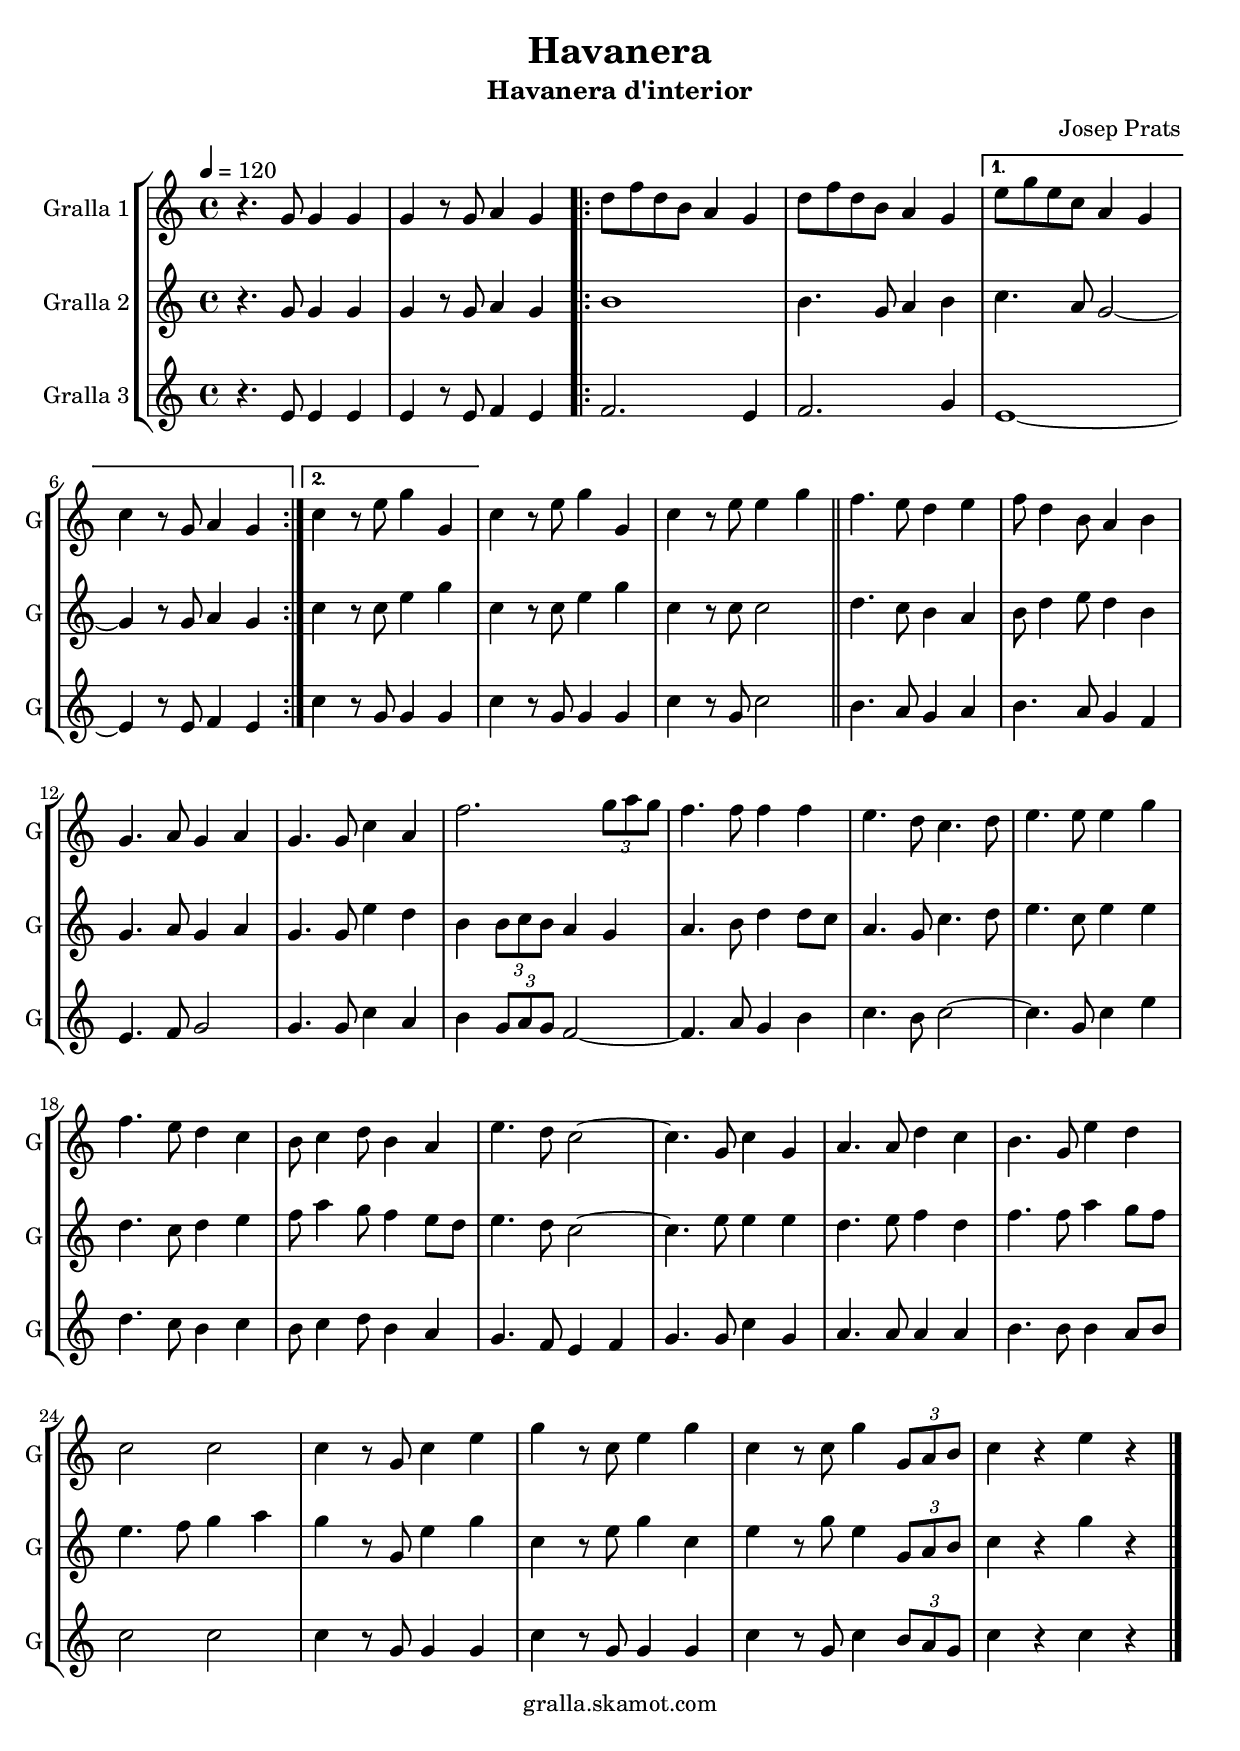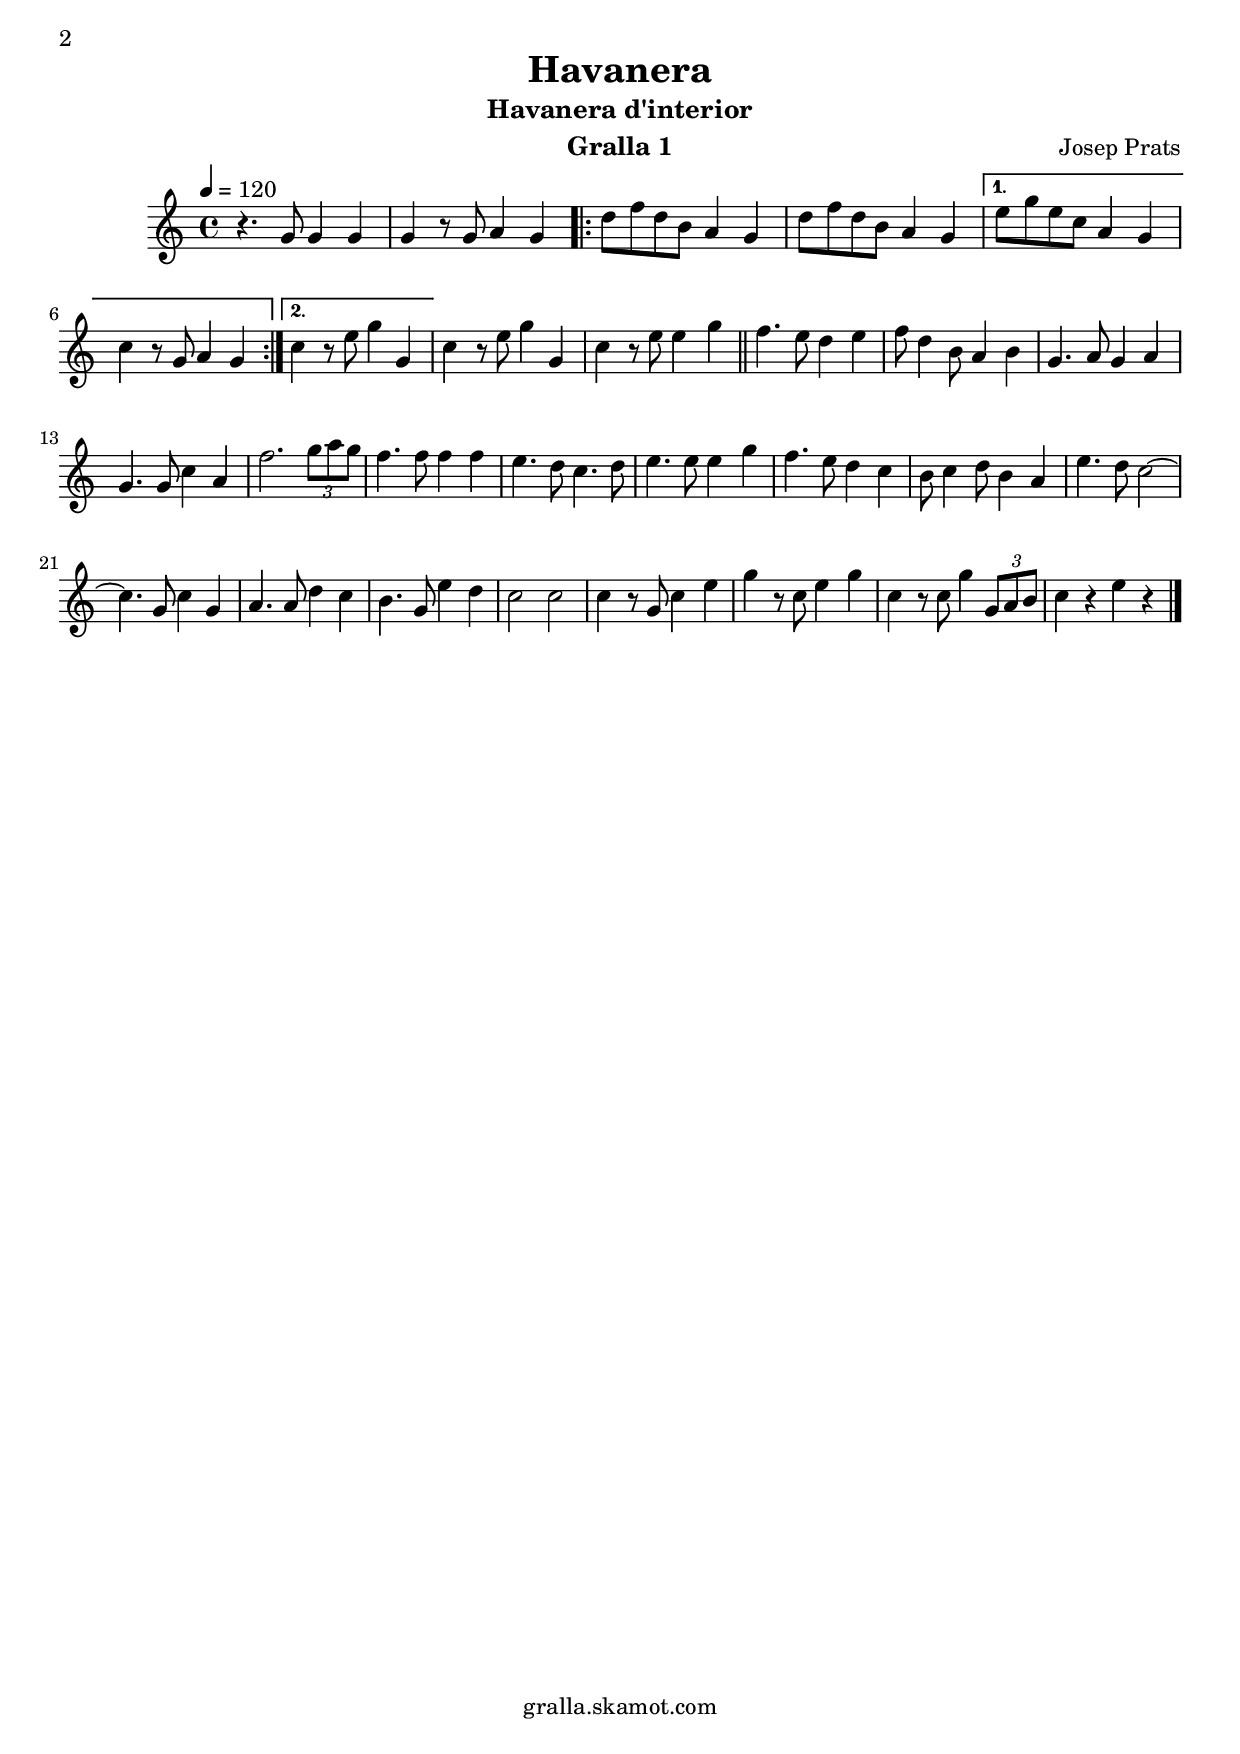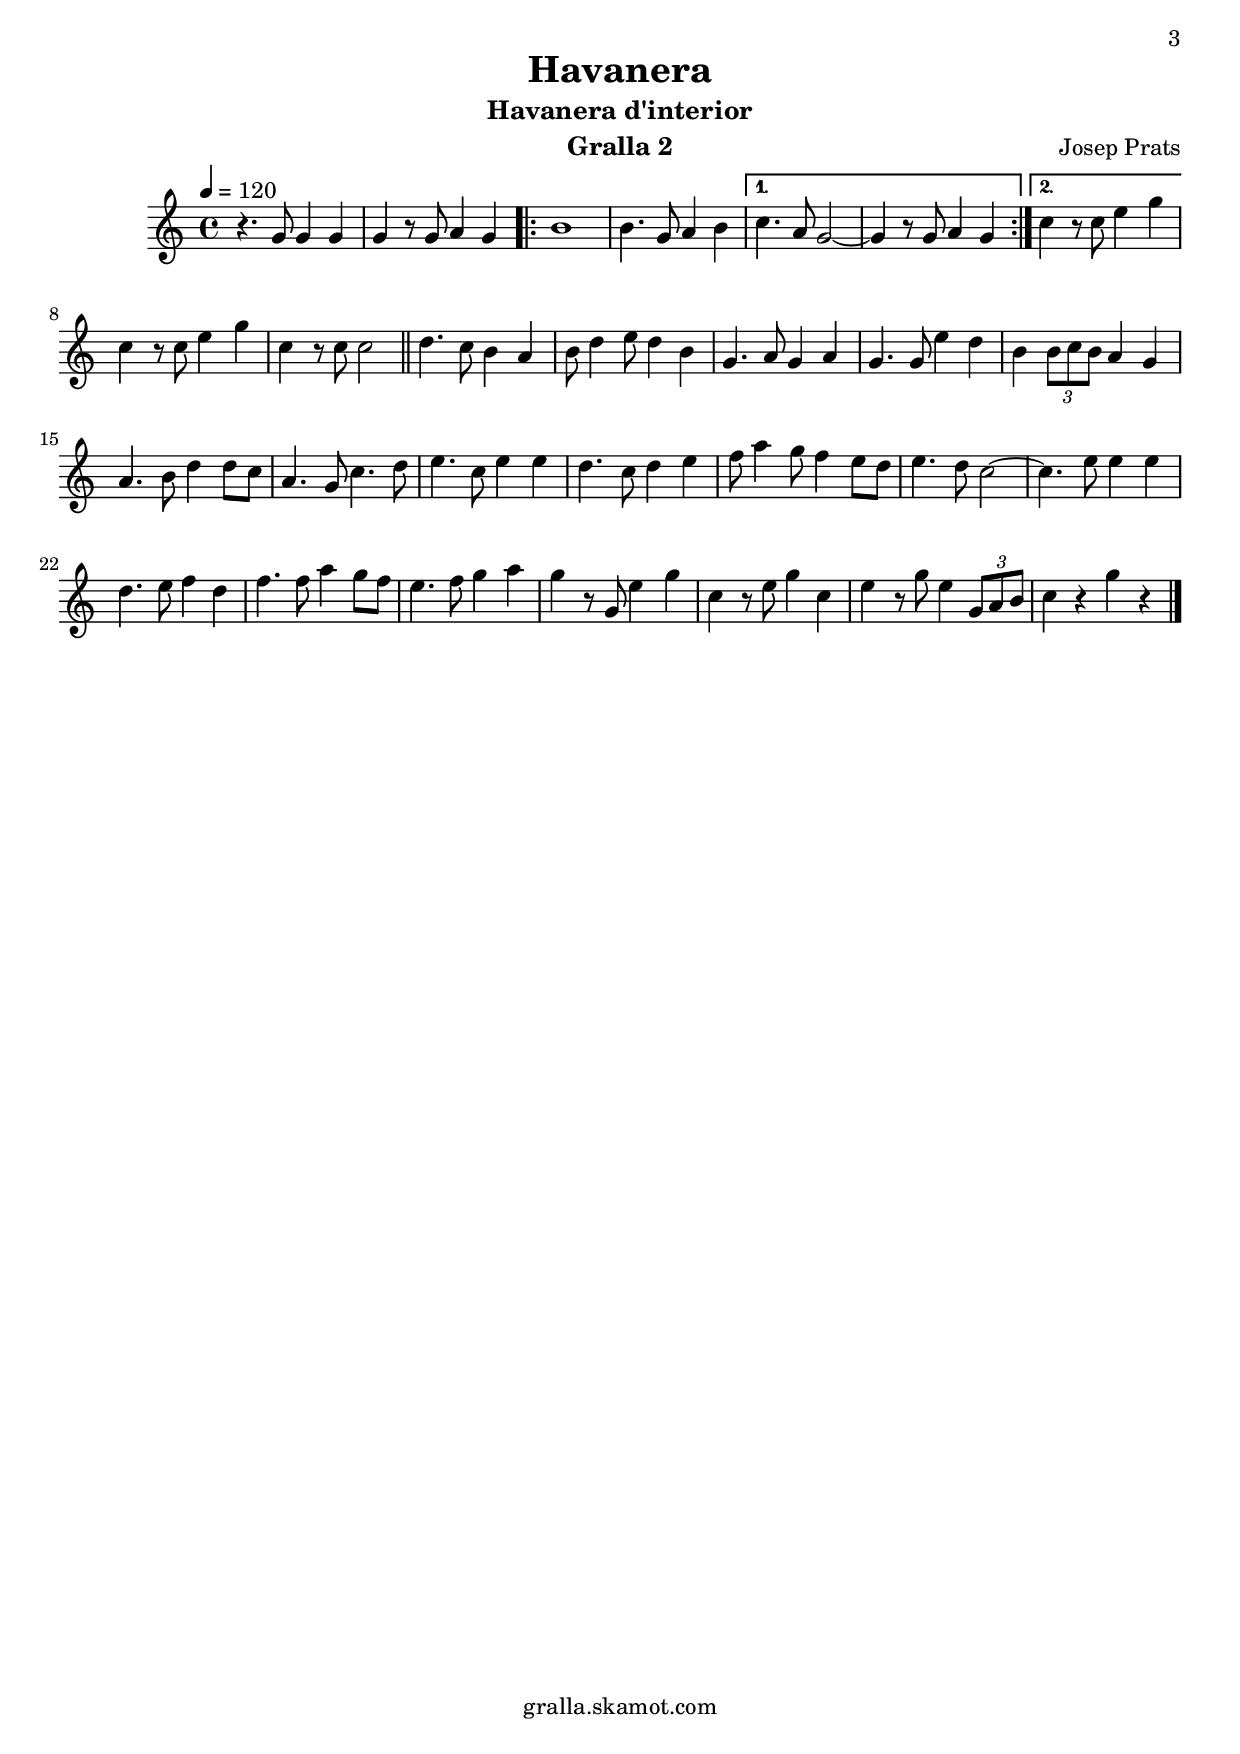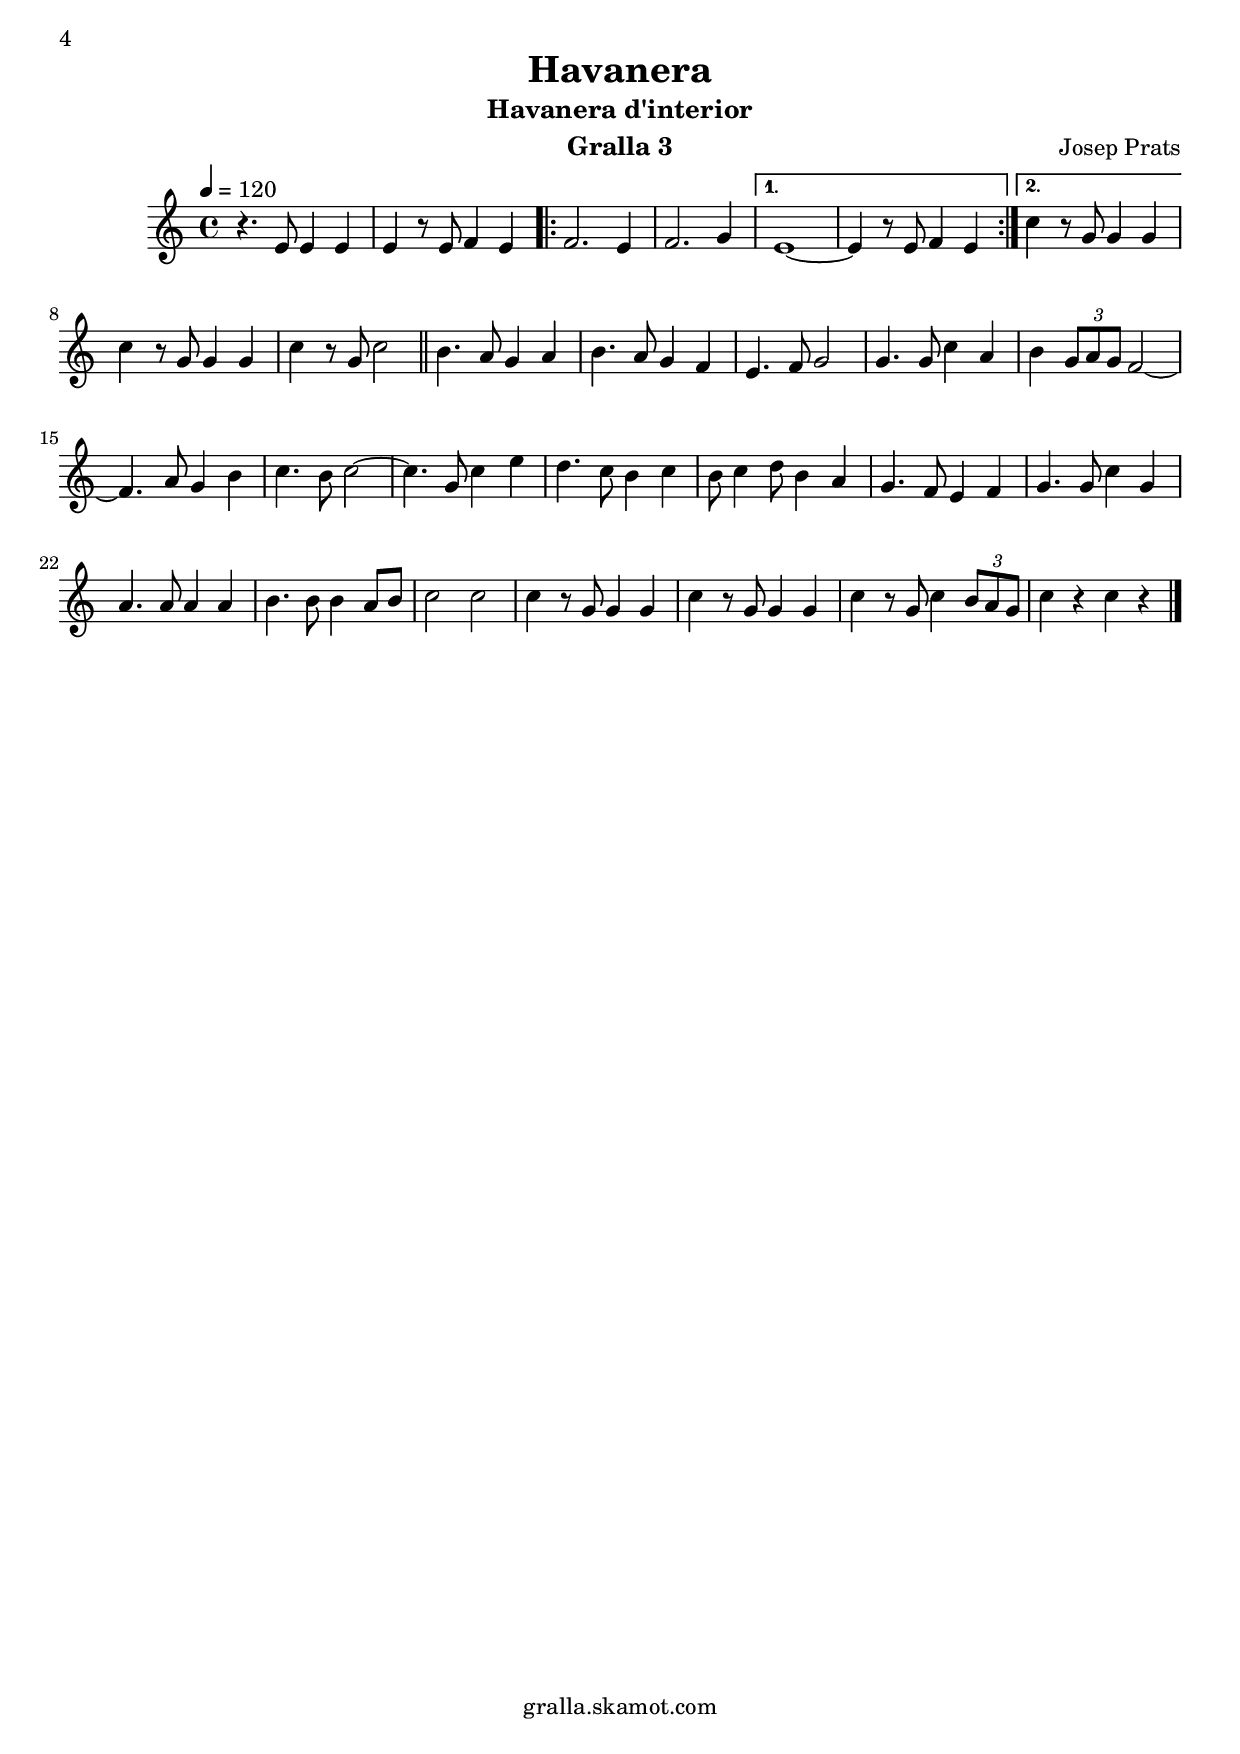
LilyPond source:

\version "2.16.2"

\header {
  dedication=""
  title="Havanera"
  subtitle="Havanera d'interior"
  subsubtitle=""
  poet=""
  meter=""
  piece=""
  composer="Josep Prats"
  arranger=""
  opus=""
  instrument=""
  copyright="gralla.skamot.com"
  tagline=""
}

liniaroAa =
\relative g'
{
  \tempo 4=120
  \clef treble
  \key c \major
  \time 4/4
  r4. g8 g4 g  |
  g4 r8 g a4 g  |
  \repeat volta 2 { d'8 f d b a4 g  |
  d'8 f d b a4 g }
  %05
  \alternative { { e'8 g e c a4 g  |
  c4 r8 g a4 g }
  { c4 r8 e g4 g, } }
  c4 r8 e g4 g,  |
  c4 r8 e e4 g  \bar "||"
  %10
  f4. e8 d4 e  |
  f8 d4 b8 a4 b  |
  g4. a8 g4 a  |
  g4. g8 c4 a  |
  f'2. \times 2/3 { g8 a g }  |
  %15
  f4. f8 f4 f  |
  e4. d8 c4. d8  |
  e4. e8 e4 g  |
  f4. e8 d4 c  |
  b8 c4 d8 b4 a  |
  %20
  e'4. d8 c2 ~  |
  c4. g8 c4 g  |
  a4. a8 d4 c  |
  b4. g8 e'4 d  |
  c2 c  |
  %25
  c4 r8 g c4 e  |
  g4 r8 c, e4 g  |
  c,4 r8 c g'4 \times 2/3 { g,8 a b }  |
  c4 r e r  \bar "|."
}

liniaroAb =
\relative g'
{
  \tempo 4=120
  \clef treble
  \key c \major
  \time 4/4
  r4. g8 g4 g  |
  g4 r8 g a4 g  |
  \repeat volta 2 { b1  |
  b4. g8 a4 b }
  %05
  \alternative { { c4. a8 g2 ~  |
  g4 r8 g a4 g }
  { c4 r8 c e4 g } }
  c,4 r8 c e4 g  |
  c,4 r8 c c2  \bar "||"
  %10
  d4. c8 b4 a  |
  b8 d4 e8 d4 b  |
  g4. a8 g4 a  |
  g4. g8 e'4 d  |
  b4 \times 2/3 { b8 c b } a4 g  |
  %15
  a4. b8 d4 d8 c  |
  a4. g8 c4. d8  |
  e4. c8 e4 e  |
  d4. c8 d4 e  |
  f8 a4 g8 f4 e8 d  |
  %20
  e4. d8 c2 ~  |
  c4. e8 e4 e  |
  d4. e8 f4 d  |
  f4. f8 a4 g8 f  |
  e4. f8 g4 a  |
  %25
  g4 r8 g, e'4 g  |
  c,4 r8 e g4 c,  |
  e4 r8 g e4 \times 2/3 { g,8 a b }  |
  c4 r g' r  \bar "|."
}

liniaroAc =
\relative e'
{
  \tempo 4=120
  \clef treble
  \key c \major
  \time 4/4
  r4. e8 e4 e  |
  e4 r8 e f4 e  |
  \repeat volta 2 { f2. e4  |
  f2. g4 }
  %05
  \alternative { { e1 ~  |
  e4 r8 e f4 e }
  { c'4 r8 g g4 g } }
  c4 r8 g g4 g  |
  c4 r8 g c2  \bar "||"
  %10
  b4. a8 g4 a  |
  b4. a8 g4 f  |
  e4. f8 g2  |
  g4. g8 c4 a  |
  b4 \times 2/3 { g8 a g } f2 ~  |
  %15
  f4. a8 g4 b  |
  c4. b8 c2 ~  |
  c4. g8 c4 e  |
  d4. c8 b4 c  |
  b8 c4 d8 b4 a  |
  %20
  g4. f8 e4 f  |
  g4. g8 c4 g  |
  a4. a8 a4 a  |
  b4. b8 b4 a8 b  |
  c2 c  |
  %25
  c4 r8 g g4 g  |
  c4 r8 g g4 g  |
  c4 r8 g c4 \times 2/3 { b8 a g }  |
  c4 r c r  \bar "|."
}

\bookpart {
  \score {
    \new StaffGroup {
      \override Score.RehearsalMark.self-alignment-X = #LEFT
      <<
        \new Staff \with {instrumentName = #"Gralla 1" shortInstrumentName = #"G"} \liniaroAa
        \new Staff \with {instrumentName = #"Gralla 2" shortInstrumentName = #"G"} \liniaroAb
        \new Staff \with {instrumentName = #"Gralla 3" shortInstrumentName = #"G"} \liniaroAc
      >>
    }
    \layout {}
  }
  \score { \unfoldRepeats
    \new StaffGroup {
      \override Score.RehearsalMark.self-alignment-X = #LEFT
      <<
        \new Staff \with {instrumentName = #"Gralla 1" shortInstrumentName = #"G"} \liniaroAa
        \new Staff \with {instrumentName = #"Gralla 2" shortInstrumentName = #"G"} \liniaroAb
        \new Staff \with {instrumentName = #"Gralla 3" shortInstrumentName = #"G"} \liniaroAc
      >>
    }
    \midi {
      \set Staff.midiInstrument = "oboe"
      \set DrumStaff.midiInstrument = "drums"
    }
  }
}

\bookpart {
  \header {instrument="Gralla 1"}
  \score {
    \new StaffGroup {
      \override Score.RehearsalMark.self-alignment-X = #LEFT
      <<
        \new Staff \liniaroAa
      >>
    }
    \layout {}
  }
  \score { \unfoldRepeats
    \new StaffGroup {
      \override Score.RehearsalMark.self-alignment-X = #LEFT
      <<
        \new Staff \liniaroAa
      >>
    }
    \midi {
      \set Staff.midiInstrument = "oboe"
      \set DrumStaff.midiInstrument = "drums"
    }
  }
}

\bookpart {
  \header {instrument="Gralla 2"}
  \score {
    \new StaffGroup {
      \override Score.RehearsalMark.self-alignment-X = #LEFT
      <<
        \new Staff \liniaroAb
      >>
    }
    \layout {}
  }
  \score { \unfoldRepeats
    \new StaffGroup {
      \override Score.RehearsalMark.self-alignment-X = #LEFT
      <<
        \new Staff \liniaroAb
      >>
    }
    \midi {
      \set Staff.midiInstrument = "oboe"
      \set DrumStaff.midiInstrument = "drums"
    }
  }
}

\bookpart {
  \header {instrument="Gralla 3"}
  \score {
    \new StaffGroup {
      \override Score.RehearsalMark.self-alignment-X = #LEFT
      <<
        \new Staff \liniaroAc
      >>
    }
    \layout {}
  }
  \score { \unfoldRepeats
    \new StaffGroup {
      \override Score.RehearsalMark.self-alignment-X = #LEFT
      <<
        \new Staff \liniaroAc
      >>
    }
    \midi {
      \set Staff.midiInstrument = "oboe"
      \set DrumStaff.midiInstrument = "drums"
    }
  }
}

